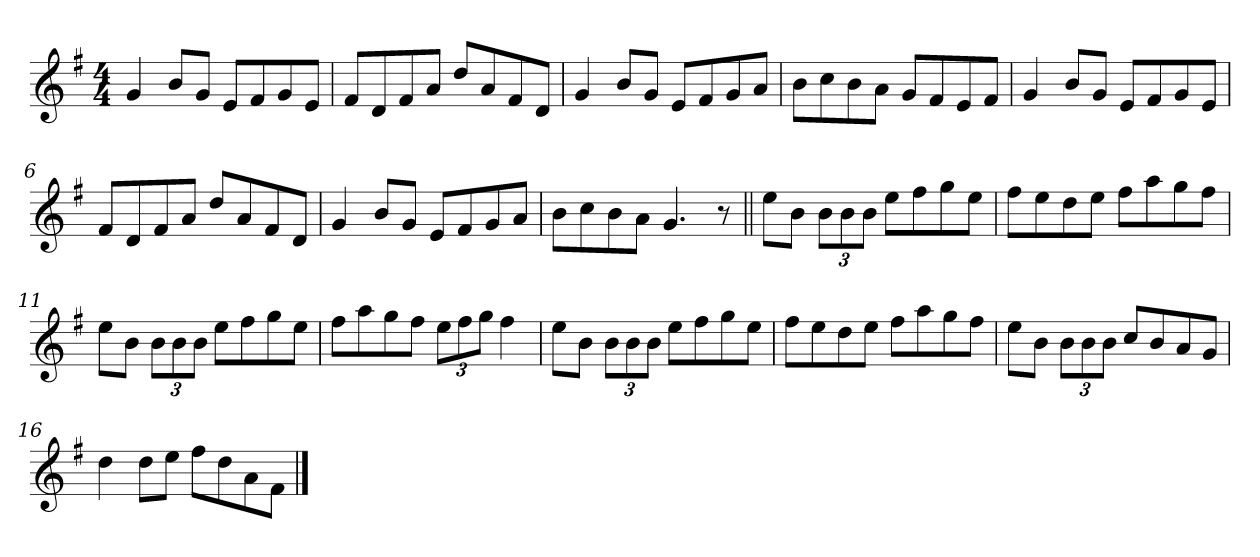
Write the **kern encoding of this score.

**kern
*part1
*staff1
*clefG2
*k[f#]
*G:
*M4/4
=1
4g/
8b/L
8g/J
8e/L
8f#/
8g/
8e/J
=2
8f#/L
8d/
8f#/
8a/J
8dd/L
8a/
8f#/
8d/J
=3
4g/
8b/L
8g/J
8e/L
8f#/
8g/
8a/J
=4
8b\L
8cc\
8b\
8a\J
8g/L
8f#/
8e/
8f#/J
=5
4g/
8b/L
8g/J
8e/L
8f#/
8g/
8e/J
=6
8f#/L
8d/
8f#/
8a/J
8dd/L
8a/
8f#/
8d/J
!!LO:LB:g=z
=7
4g/
8b/L
8g/J
8e/L
8f#/
8g/
8a/J
=8
8b\L
8cc\
8b\
8a\J
4.g/
8r
=9||
8ee\L
8b\J
*Xbrackettup
12b\L
12b\
12b\J
8ee\L
8ff#\
8gg\
8ee\J
=10
8ff#\L
8ee\
8dd\
8ee\J
8ff#\L
8aa\
8gg\
8ff#\J
=11
8ee\L
8b\J
12b\L
12b\
12b\J
8ee\L
8ff#\
8gg\
8ee\J
!!LO:LB:g=z
=12
8ff#\L
8aa\
8gg\
8ff#\J
12ee\L
12ff#\
12gg\J
4ff#\
=13
8ee\L
8b\J
12b\L
12b\
12b\J
8ee\L
8ff#\
8gg\
8ee\J
=14
8ff#\L
8ee\
8dd\
8ee\J
8ff#\L
8aa\
8gg\
8ff#\J
=15
8ee\L
8b\J
12b\L
12b\
12b\J
8cc/L
8b/
8a/
8g/J
=16
4dd\
8dd\L
8ee\J
8ff#\L
8dd\
8a\
8f#\J
==
*-
